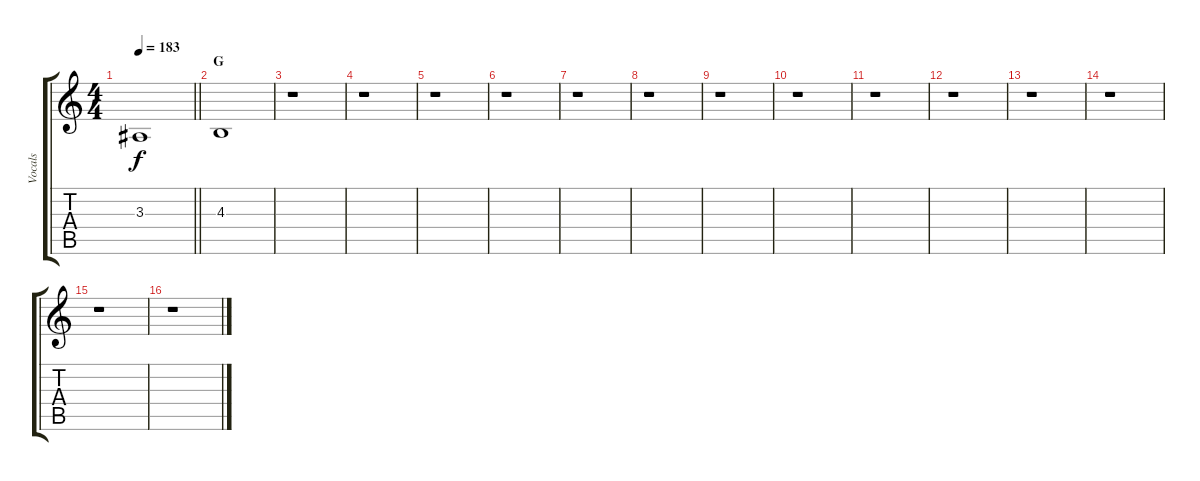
\track ("Vocals" "Vocals") {instrument baritonesax}
\staff {score tabs}
\tuning (E4 B3 G3 D3 A2 E2) {hide}
\ts (4 4)
\tempo 183
\clef g2
\barLineRight lightlight
\ks c
3.3.1{dy f} |
\section ("" "G")
4.3.1 |
r.1 |
r.1 |
r.1 |
r.1 |
r.1 |
r.1 |
r.1 |
r.1 |
r.1 |
r.1 |
r.1 |
r.1 |
r.1 |
r.1
